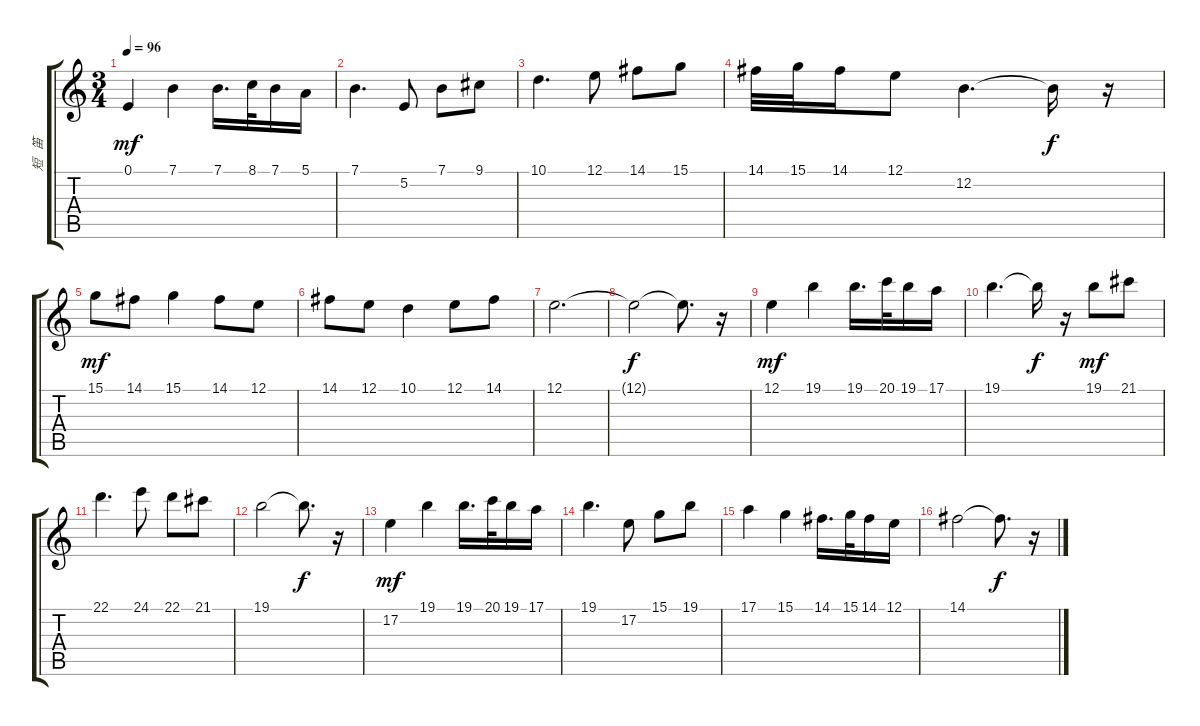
\track ("短   笛" "短   笛") {instrument piccolo}
\staff {score tabs}
\tuning (E4 B3 G3 D3 A2 E2) {hide}
\ts (3 4)
\tempo 96
\clef g2
\ks c
0.1.4{dy mf} 7.1.4 7.1.16{d} 8.1.32 7.1.16 5.1.16 |
7.1.4{d} 5.2.8 7.1.8 9.1.8 |
10.1.4{d} 12.1.8 14.1.8 15.1.8 |
14.1.32 15.1.32 14.1.16 12.1.8 12.2.4{d} 12.2{t}.16{dy f} r.16 |
15.1.8{dy mf} 14.1.8 15.1.4 14.1.8 12.1.8 |
14.1.8 12.1.8 10.1.4 12.1.8 14.1.8 |
12.1.2{d} |
12.1{t}.2{dy f} 12.1{t}.8{d} r.16 |
12.1.4{dy mf} 19.1.4 19.1.16{d} 20.1.32 19.1.16 17.1.16 |
19.1.4{d} 19.1{t}.16{dy f} r.16 19.1.8{dy mf} 21.1.8 |
22.1.4{d} 24.1.8 22.1.8 21.1.8 |
19.1.2 19.1{t}.8{d dy f} r.16 |
17.2.4{dy mf} 19.1.4 19.1.16{d} 20.1.32 19.1.16 17.1.16 |
19.1.4{d} 17.2.8 15.1.8 19.1.8 |
17.1.4 15.1.4 14.1.16{d} 15.1.32 14.1.16 12.1.16 |
14.1.2 14.1{t}.8{d dy f} r.16
